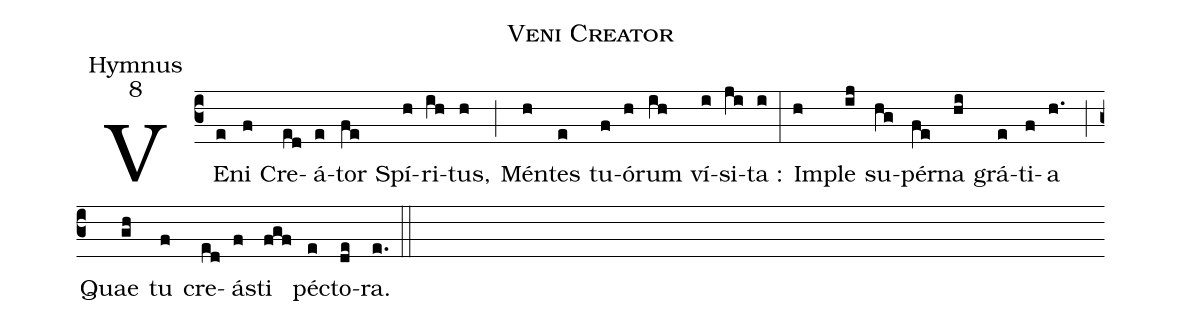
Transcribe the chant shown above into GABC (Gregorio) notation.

name:Veni Creator;
office-part:Hymnus;
mode:8;
%%
(c3) VE(e)ni(f) Cre(ed)á(e)tor(fe) Spí(h)ri(ih)tus,(h) (;)
Mén(h)tes(e) tu(f)ó(h)rum(ih) ví(i)si(ji)ta :(i) (:)
Im(h)ple(ij) su(hg)pér(fe)na(hi) grá(e)ti(f)a(h.) (;)
Quae(gh) tu(f) cre(ed)ás(f)ti(fgf) péc(e)to(de)ra.(e.) (::)
